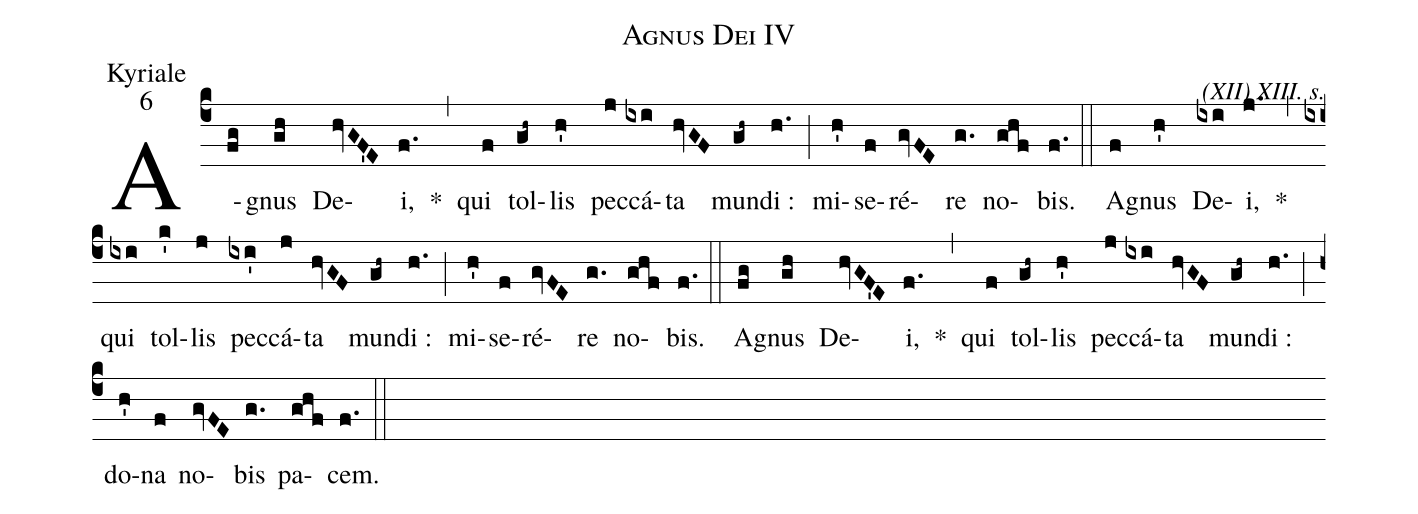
name:Agnus Dei IV;
office-part:Kyriale;
mode:6;
commentary:(XII) XIII. s.;
%%
(c4) A(fg)gnus(gh) De(hvGF'E)i,(f.) *(,) qui(f) tol(gh~)lis(h') pec(j)cá(ixi)ta(hvGF) mun(gh~)di :(h.) (;) mi(h')se(f)ré(gvFE)re(g.) no(ghf)bis.(f.) (::)
A(f)gnus(h') De(ixi)i,(j.) *(,) qui(ixi) tol(k')lis(j) pec(ixi')cá(j)ta(hvGF) mun(gh~)di :(h.) (;) mi(h')se(f)ré(gvFE)re(g.) no(ghf)bis.(f.) (::)
A(fg)gnus(gh) De(hvGF'E)i,(f.) *(,) qui(f) tol(gh~)lis(h') pec(j)cá(ixi)ta(hvGF) mun(gh~)di :(h.) (;) do(h')na(f) no(gvFE)bis(g.) pa(ghf)cem.(f.) (::)
